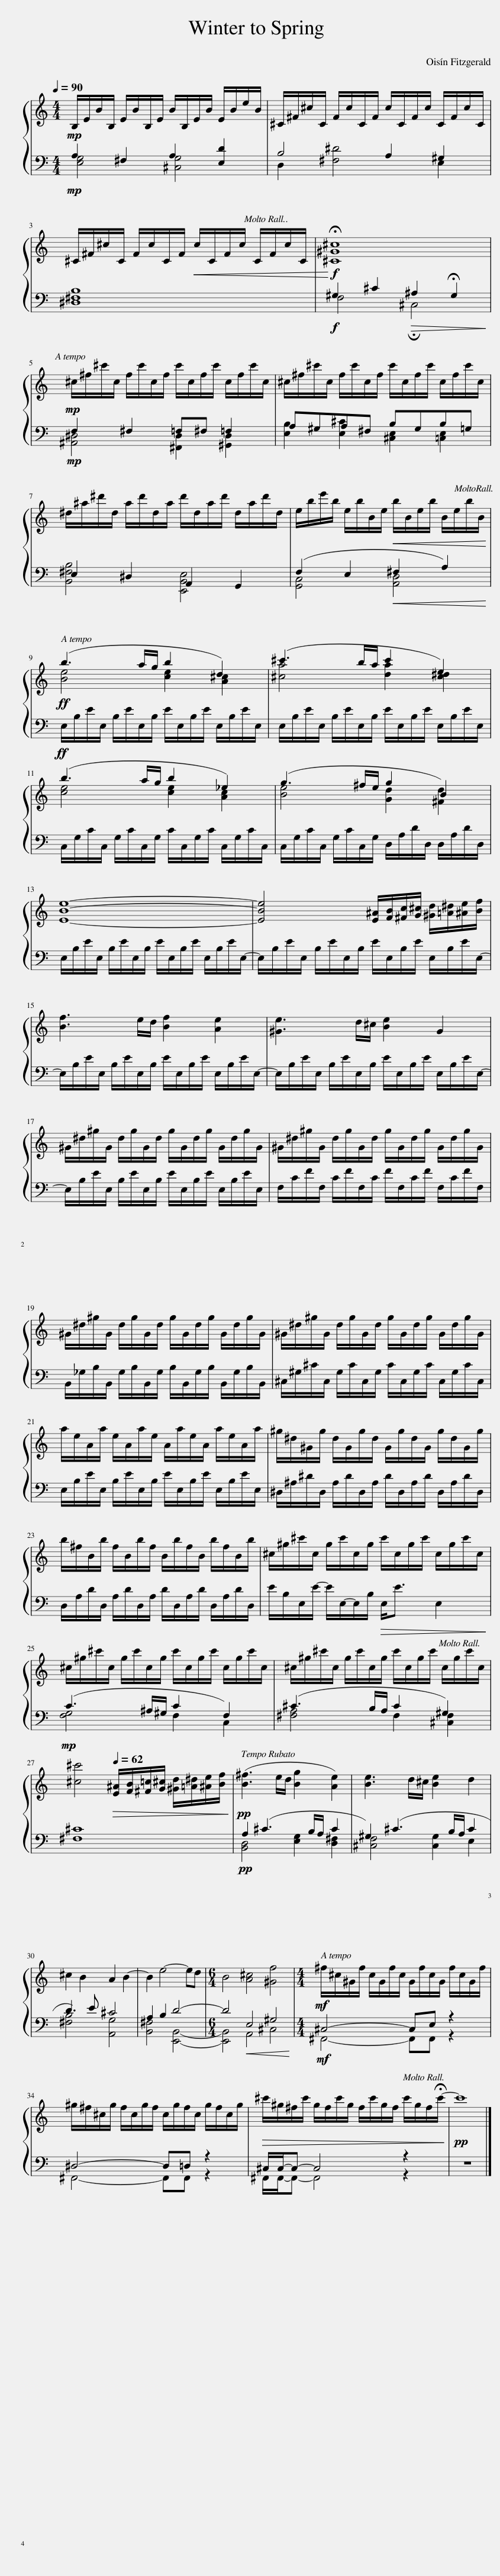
X:1
%%score { ( 1 4 ) | ( 2 3 ) }
L:1/8
Q:1/4=90
M:4/4
I:linebreak $
K:C
V:1 treble
V:4 treble
V:2 bass
V:3 bass
V:1
!mp! B,/E/B/B,/ E/B/B,/E/ B/B,/E/B/ E/B/e/B/ | ^C/^F/^c/C/ F/c/C/F/ c/C/F/c/ C/F/c/C/ |$ ^C/^F/^c/C/ F/c/C/F/!<(! c/C/F/c/ C/F/c/C/!<)! |!f! !fermata![^C^G^c]8 |$!mp! ^c/^f/^c'/c/ f/c'/c/f/ c'/c/f/c'/ c/f/c'/c/ | %5
 ^c/^f/^c'/c/ f/c'/c/f/ c'/c/f/c'/ c/f/c'/c/ |$ ^d/^a/^d'/d/ a/d'/d/a/ d'/d/a/d'/ d/a/d'/d/ | e/b/e'/b/ e/b/B/e/!<(! b/B/e/b/ B/e/b/B/!<)! |$!ff! (b3 a/g/ b2 d2) | (^c'3 b/a/ c'2 e2) |$ %10
 (b3 a/g/ b2 _e2) | g3 ^f/e/ g2 B2 |$ [EBe]8- | [EBe]4 [E^A]/[FB]/[^Fc]/[G^c]/ [^Gd]/[=A^d]/[^Ae]/[Bf]/ |$ [Bf]3 e/d/ [Bf]2 [Ae]2 | %15
 [^Ge]3 d/^c/ [Be]2 G2 |$ ^G/^d/^g/G/ d/g/G/d/ g/G/d/g/ G/d/g/G/ | ^G/^d/^g/G/ d/g/G/d/ g/G/d/g/ G/d/g/G/ |$ ^G/^d/^g/G/ d/g/G/d/ g/G/d/g/ G/d/g/G/ | ^G/^d/^g/G/ d/g/G/d/ g/G/d/g/ G/d/g/G/ |$ %20
 a/e/A/a/ e/A/a/e/ A/a/e/A/ a/e/A/a/ | ^g/^d/^G/g/ d/G/g/d/ G/g/d/G/ g/d/G/g/ |$ b/^f/B/b/ f/B/b/f/ B/b/f/B/ b/f/B/b/ | ^c/^g/^c'/c/ g/c'/c/g/ c'/c/g/c'/ c/g/c'/c/ |$ ^c/^g/^c'/c/ g/c'/c/g/ c'/c/g/c'/ c/g/c'/c/ | %25
 ^c/^g/^c'/c/ g/c'/c/g/ c'/c/g/c'/ c/g/c'/c/ |$ [^c^c']4[Q:1/4=62]!>(! [E^A]/[FB]/[^F=c]/[G^c]/ [^Gd]/[=A^d]/[^Ae]/[Bf]/!>)! |!pp! ([B^f]3 e/d/ [Bg]2 [Ae]2) | [Be]3 d/^c/ [Be]2 d2 |$ ^c2 B2 A2 B2- | %30
 B2 e4- ed |[M:6/4] B4 [A^c]4 [^Gf]4 |[M:4/4]!mf! ^f/^c/^G/f/ c/G/f/c/ G/f/c/G/ f/c/G/f/ |$ ^g/^f/^c/g/ f/c/g/f/ c/g/f/c/ g/f/c/g/ |!>(! ^c'/^g/^f/c'/ g/f/c'/g/ f/c'/g/f/ c'/g/f/!fermata!c'/-!>)! | %35
!pp! c'8 |] %36
V:2
!mp! A,2 ^F,2 A,2 [E,D]2 | B,4 A,2 ^G,2 |$ [^D,^F,B,]8 |!f! ^G,2 ^C2!>(! ^A,2 !fermata!G,2!>)! |$!mp! F,2 ^F,2 =F,^F, =F,2 | %5
 A,^G,A,^F, B,G,B,=G, |$ E,2 ^D,2 A,,2 G,,2 | (F,2 E,2!<(! ^F,2 A,2)!<)! |$!ff! E,/B,/E/E,/ B,/E/E,/B,/ E/E,/B,/E/ E,/B,/E/E,/ | E,/B,/E/E,/ B,/E/E,/B,/ E/E,/B,/E/ E,/B,/E/E,/ |$ %10
 C,/G,/C/C,/ G,/C/C,/G,/ C/C,/G,/C/ C,/G,/C/C,/ | C,/G,/C/C,/ G,/C/C,/G,/ D,/A,/D/D,/ D,/A,/D/D,/ |$ E,/B,/E/E,/ B,/E/E,/B,/ E/E,/B,/E/ E,/B,/E/E,/- | E,/B,/E/E,/ B,/E/E,/B,/ E/E,/B,/E/ E,/B,/E/E,/- |$ E,/B,/E/E,/ B,/E/E,/B,/ E/E,/B,/E/ E,/B,/E/E,/- | %15
 E,/B,/E/E,/ B,/E/E,/B,/ E/E,/B,/E/ E,/B,/E/E,/- |$ E,/B,/E/E,/ B,/E/E,/B,/ E/E,/B,/E/ E,/B,/E/E,/ | F,/C/F/F,/ C/F/F,/C/ F/F,/C/F/ F,/C/F/F,/ |$ B,,/_G,/B,/B,,/ G,/B,/B,,/G,/ B,/B,,/G,/B,/ B,,/G,/B,/B,,/ | ^C,/^G,/^C/C,/ G,/C/C,/G,/ C/C,/G,/C/ C,/G,/C/C,/ |$ %20
 E,/B,/E/E,/ B,/E/E,/B,/ E/E,/B,/E/ E,/B,/E/E,/ | ^D,/^A,/^D/D,/ A,/D/D,/A,/ D/D,/A,/D/ D,/A,/D/D,/ |$ D,/A,/D/D,/ A,/D/D,/A,/ D/D,/A,/D/ D,/A,/D/D,/ | E/B,/E,/E/- E/E,/-E,/B,/!>(! E,<E E,2!>)! |$!mp! (C3 ^A,/^G,/ C2 F,2) | %25
 (^C3 B,/A,/ C2 ^G,2) |$ [^F,^C]8 |!pp! A,2 (^C3 B,/A,/ C2 | ^G,2) ^C3 B,/A,/ C2 |$ D3 E ^C4 | %30
 A,2 B,2 D4- |[M:6/4] D4!<(! E,4 ^G,4!<)! |[M:4/4]!mf! ^C,4- C,E, z2 |$ ^D,4- D,=D, z2 | ^C,/C,/-C,- C,4 z2 | %35
 z8 |] %36
V:3
 [E,G,]4 [^C,G,]4 | D,2 [^F,^D]4 E,2 |$ x8 | F,4 !fermata!^C,4 |$ [^A,,^D,]4 [^F,,D,]2 [^G,,D,]2 | %5
 [E,B,]2 [E,^C]2 [^C,E,]2 [=C,E,]2 |$ [B,,^F,B,]4 [E,,B,,E,]4 | [G,,C,]4 [A,,D,]4 |$ x8 | x8 |$ %10
 x8 | x8 |$ x8 | x8 |$ x8 | %15
 x8 |$ x8 | x8 |$ x8 | x8 |$ %20
 x8 | x8 |$ x8 | x8 |$ [F,G,]4 F,2 C,2 | %25
 [^F,A,]4 F,2 [^C,F,]2 |$ x8 | [B,,D,]4 [E,G,]2 [D,^F,]2 | [^C,F,]4 [C,^G,]2 E,2 |$ [^F,B,]4 [A,,G,]4 | %30
 [B,,^F,]4 [E,,B,,]4- |[M:6/4] [E,,B,,]4 A,,4 ^C,4 |[M:4/4] ^F,,4- F,,F,, z2 |$ ^F,,4- F,,F,, z2 | ^F,,/F,,/-F,,- F,,4 z2 | %35
 x8 |] %36
V:4
 x8 | x8 |$ x8 | x8 |$ x8 | %5
 x8 |$ x8 | x8 |$ [Be]4 [ce]2 [A^c]2 | [^ca]4 [da]2 [c^d]2 |$ %10
 [ce]4 [ce]2 [Ac]2 | [Be]4 [Gd]2 [^Fd]2 |$ x8 | x8 |$ x8 | %15
 x8 |$ x8 | x8 |$ x8 | x8 |$ %20
 x8 | x8 |$ x8 | x8 |$ x8 | %25
 x8 |$ x8 | x8 | x8 |$ x8 | %30
 x8 |[M:6/4] x12 |[M:4/4] x8 |$ x8 | x8 | %35
 x8 |] %36
